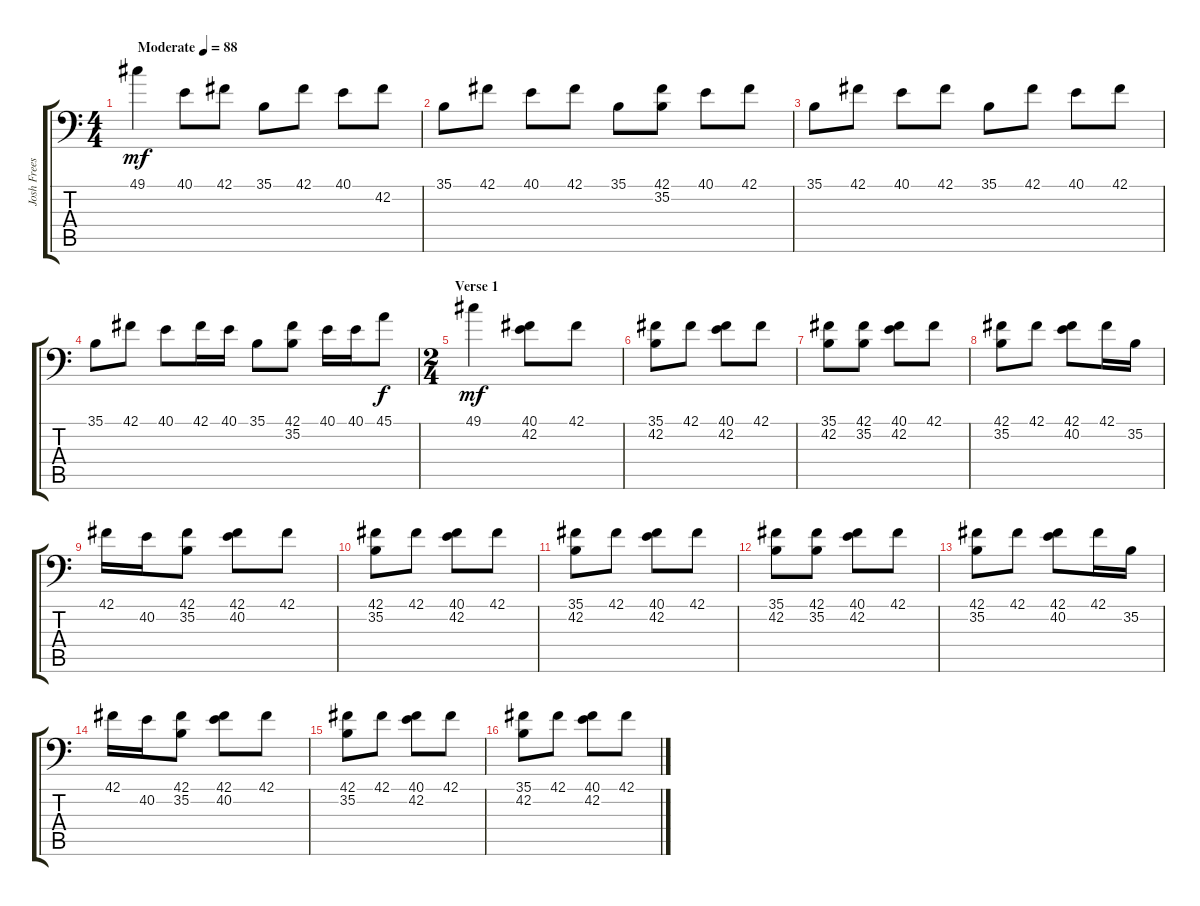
\track ("Josh Freese - Drums" "Josh Frees") {instrument acousticgrandpiano}
\staff {score tabs}
\tuning (C-1 C-1 C-1 C-1 C-1 C-1) {hide}
\ts (4 4)
\tempo (88 "Moderate")
\clef f4
\ks c
49.1.4{dy mf instrument acousticgrandpiano} 40.1.8 42.1.8 35.1.8 42.1.8 40.1.8 42.2.8 |
35.1.8 42.1.8 40.1.8 42.1.8 35.1.8 (42.1 35.2).8 40.1.8 42.1.8 |
35.1.8 42.1.8 40.1.8 42.1.8 35.1.8 42.1.8 40.1.8 42.1.8 |
35.1.8 42.1.8 40.1.8 42.1.16 40.1.16 35.1.8 (42.1 35.2).8 40.1.16 40.1.16 45.1.8{dy f} |
\ts (2 4)
\section ("" "Verse 1")
49.1.4{dy mf} (40.1 42.2).8 42.1.8 |
(35.1 42.2).8 42.1.8 (40.1 42.2).8 42.1.8 |
(35.1 42.2).8 (42.1 35.2).8 (40.1 42.2).8 42.1.8 |
(42.1 35.2).8 42.1.8 (42.1 40.2).8 42.1.16 35.2.16 |
42.1.16 40.2.16 (42.1 35.2).8 (42.1 40.2).8 42.1.8 |
(42.1 35.2).8 42.1.8 (40.1 42.2).8 42.1.8 |
(35.1 42.2).8 42.1.8 (40.1 42.2).8 42.1.8 |
(35.1 42.2).8 (42.1 35.2).8 (40.1 42.2).8 42.1.8 |
(42.1 35.2).8 42.1.8 (42.1 40.2).8 42.1.16 35.2.16 |
42.1.16 40.2.16 (42.1 35.2).8 (42.1 40.2).8 42.1.8 |
(42.1 35.2).8 42.1.8 (40.1 42.2).8 42.1.8 |
(35.1 42.2).8 42.1.8 (40.1 42.2).8 42.1.8
